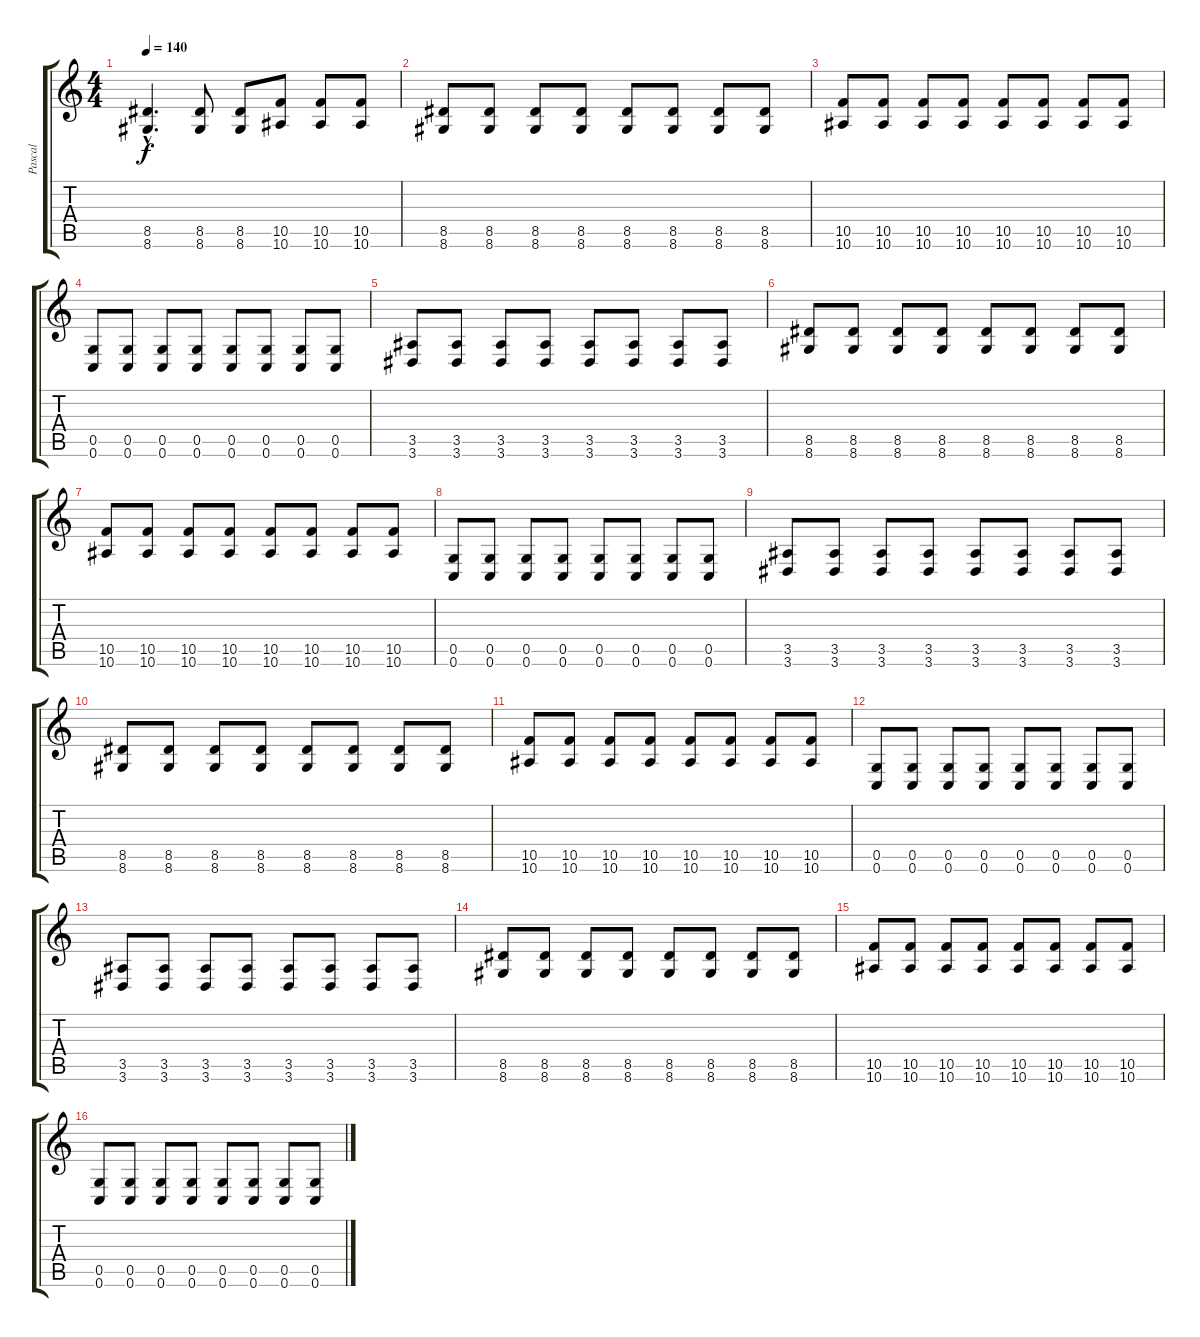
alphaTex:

\track ("Pascal" "Pascal") {instrument overdrivenguitar}
\staff {score tabs}
\tuning (D4 A3 F3 C3 G2 C2) {hide}
\ts (4 4)
\tempo 140
\clef g2
\ks c
(8.5{hac} 8.6{hac}).4{d dy f} (8.5 8.6).8 (8.5 8.6).8 (10.5 10.6).8 (10.5 10.6).8 (10.5 10.6).8 |
(8.5 8.6).8 (8.5 8.6).8 (8.5 8.6).8 (8.5 8.6).8 (8.5 8.6).8 (8.5 8.6).8 (8.5 8.6).8 (8.5 8.6).8 |
(10.5 10.6).8 (10.5 10.6).8 (10.5 10.6).8 (10.5 10.6).8 (10.5 10.6).8 (10.5 10.6).8 (10.5 10.6).8 (10.5 10.6).8 |
(0.5 0.6).8 (0.5 0.6).8 (0.5 0.6).8 (0.5 0.6).8 (0.5 0.6).8 (0.5 0.6).8 (0.5 0.6).8 (0.5 0.6).8 |
(3.5 3.6).8 (3.5 3.6).8 (3.5 3.6).8 (3.5 3.6).8 (3.5 3.6).8 (3.5 3.6).8 (3.5 3.6).8 (3.5 3.6).8 |
(8.5 8.6).8 (8.5 8.6).8 (8.5 8.6).8 (8.5 8.6).8 (8.5 8.6).8 (8.5 8.6).8 (8.5 8.6).8 (8.5 8.6).8 |
(10.5 10.6).8 (10.5 10.6).8 (10.5 10.6).8 (10.5 10.6).8 (10.5 10.6).8 (10.5 10.6).8 (10.5 10.6).8 (10.5 10.6).8 |
(0.5 0.6).8 (0.5 0.6).8 (0.5 0.6).8 (0.5 0.6).8 (0.5 0.6).8 (0.5 0.6).8 (0.5 0.6).8 (0.5 0.6).8 |
(3.5 3.6).8 (3.5 3.6).8 (3.5 3.6).8 (3.5 3.6).8 (3.5 3.6).8 (3.5 3.6).8 (3.5 3.6).8 (3.5 3.6).8 |
(8.5 8.6).8 (8.5 8.6).8 (8.5 8.6).8 (8.5 8.6).8 (8.5 8.6).8 (8.5 8.6).8 (8.5 8.6).8 (8.5 8.6).8 |
(10.5 10.6).8 (10.5 10.6).8 (10.5 10.6).8 (10.5 10.6).8 (10.5 10.6).8 (10.5 10.6).8 (10.5 10.6).8 (10.5 10.6).8 |
(0.5 0.6).8 (0.5 0.6).8 (0.5 0.6).8 (0.5 0.6).8 (0.5 0.6).8 (0.5 0.6).8 (0.5 0.6).8 (0.5 0.6).8 |
(3.5 3.6).8 (3.5 3.6).8 (3.5 3.6).8 (3.5 3.6).8 (3.5 3.6).8 (3.5 3.6).8 (3.5 3.6).8 (3.5 3.6).8 |
(8.5 8.6).8 (8.5 8.6).8 (8.5 8.6).8 (8.5 8.6).8 (8.5 8.6).8 (8.5 8.6).8 (8.5 8.6).8 (8.5 8.6).8 |
(10.5 10.6).8 (10.5 10.6).8 (10.5 10.6).8 (10.5 10.6).8 (10.5 10.6).8 (10.5 10.6).8 (10.5 10.6).8 (10.5 10.6).8 |
(0.5 0.6).8 (0.5 0.6).8 (0.5 0.6).8 (0.5 0.6).8 (0.5 0.6).8 (0.5 0.6).8 (0.5 0.6).8 (0.5 0.6).8
